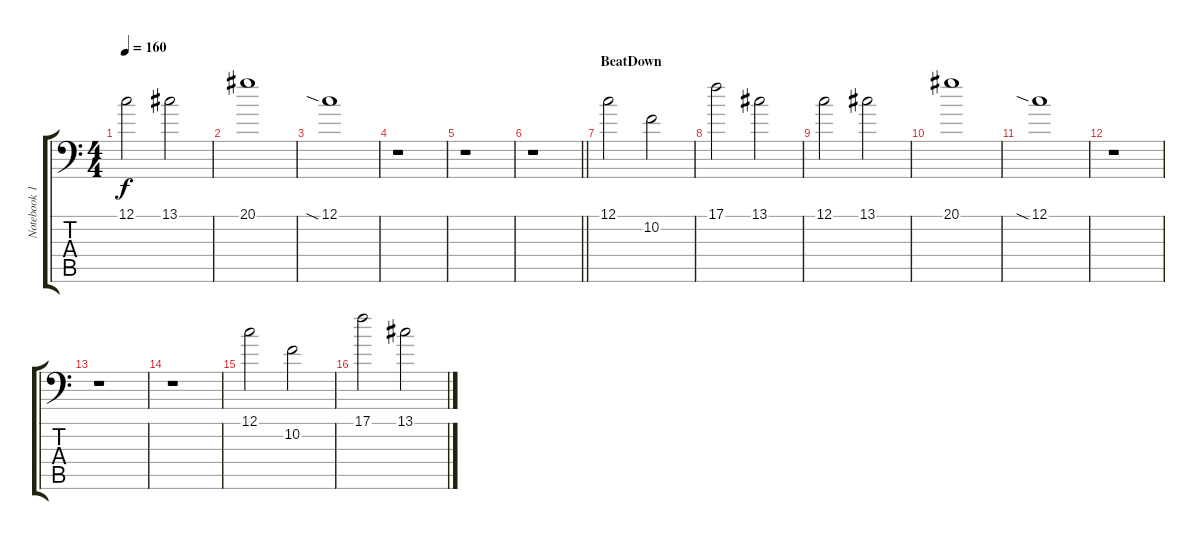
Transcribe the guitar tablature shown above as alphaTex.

\track ("Notebook 1" "Notebook 1") {instrument pad4choir}
\staff {score tabs}
\tuning (C4 G3 Eb3 Bb2 F2 Bb1) {hide}
\ts (4 4)
\tempo 160
\clef f4
\ks c
12.1.2{dy f} 13.1.2 |
20.1.1 |
12.1{sia}.1 |
r.1 |
r.1 |
\barLineRight lightlight
r.1 |
\section ("" "BeatDown")
12.1.2 10.2.2 |
17.1.2 13.1.2 |
12.1.2 13.1.2 |
20.1.1 |
12.1{sia}.1 |
r.1 |
r.1 |
r.1 |
12.1.2 10.2.2 |
17.1.2 13.1.2
